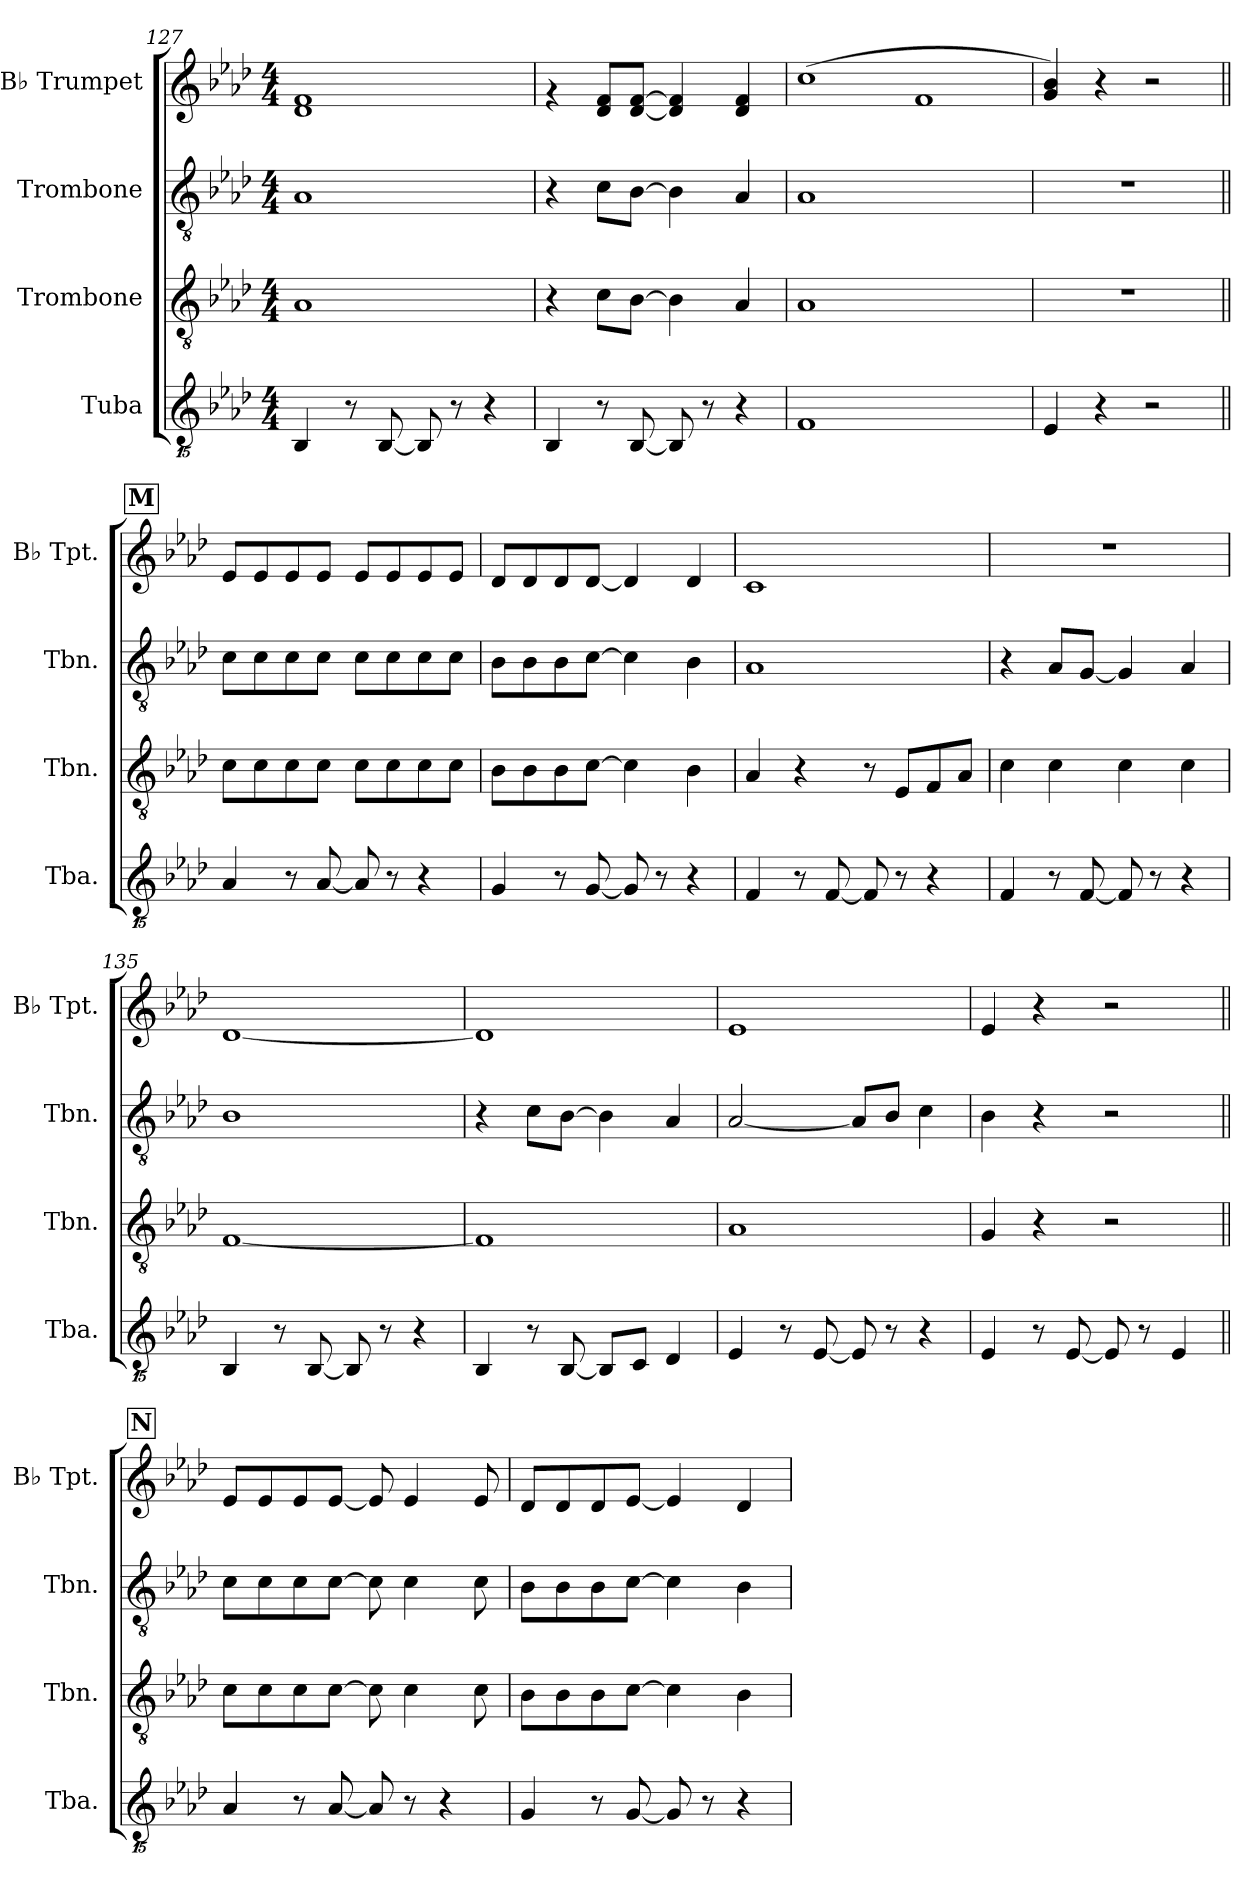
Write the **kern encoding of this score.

**kern	**kern	**kern	**kern
*part4	*part3	*part2	*part1
*staff4	*staff3	*staff2	*staff1
*I"Tuba	*I"Trombone	*I"Trombone	*I"B♭ Trumpet
*I'Tba.	*I'Tbn.	*I'Tbn.	*I'B♭ Tpt.
*clefGvv2	*clefGv2	*clefGv2	*clefG2
*k[b-e-a-d-]	*k[b-e-a-d-]	*k[b-e-a-d-]	*k[b-e-a-d-]
*M4/4	*M4/4	*M4/4	*M4/4
=127	=127	=127	=127
4BBB-	1A-	1A-	1d- 1f
8r	.	.	.
[8BBB-	.	.	.
8BBB-]	.	.	.
8r	.	.	.
4r	.	.	.
=128	=128	=128	=128
4BBB-	4r	4r	4rg
8r	8cL	8cL	8d- 8fL
[8BBB-	[8B-J	[8B-J	[8d- [8fJ
8BBB-]	4B-]	4B-]	4d-] 4f]
8r	.	.	.
4r	4A-	4A-	4d- 4f
=129	=129	=129	=129
1FF	1A-	1A-	(>1cc
1ryy	1ryy	1ryy	1f
=130	=130	=130	=130
4EE-	1r	1r	4g 4b-)
4r	.	.	4r
2r	.	.	2r
!!LO:REH:place=s1:a:B:fs=14:t=M
=131||	=131||	=131||	=131||
4AA-	8cL	8cL	8e-L
.	8c	8c	8e-
8r	8c	8c	8e-
[8AA-	8cJ	8cJ	8e-J
8AA-]	8cL	8cL	8e-L
8r	8c	8c	8e-
4r	8c	8c	8e-
.	8cJ	8cJ	8e-J
=132	=132	=132	=132
4GG	8B-L	8B-L	8d-L
.	8B-	8B-	8d-
8r	8B-	8B-	8d-
[8GG	[8cJ	[8cJ	[8d-J
8GG]	4c]	4c]	4d-]
8r	.	.	.
4r	4B-	4B-	4d-
=133	=133	=133	=133
4FF	4A-	1A-	1c
8r	4r	.	.
[8FF	.	.	.
8FF]	8r	.	.
8r	8E-L	.	.
4r	8F	.	.
.	8A-J	.	.
=134	=134	=134	=134
4FF	4c	4r	1r
8r	4c	8A-L	.
[8FF	.	[8GJ	.
8FF]	4c	4G]	.
8r	.	.	.
4r	4c	4A-	.
=135	=135	=135	=135
4BBB-	[1F	1B-	[1d-
8r	.	.	.
[8BBB-	.	.	.
8BBB-]	.	.	.
8r	.	.	.
4r	.	.	.
=136	=136	=136	=136
4BBB-	1F]	4r	1d-]
8r	.	8cL	.
[8BBB-	.	[8B-J	.
8BBB-L]	.	4B-]	.
8CCJ	.	.	.
4DD-	.	4A-	.
=137	=137	=137	=137
4EE-	1A-	[2A-	1e-
8r	.	.	.
[8EE-	.	.	.
8EE-]	.	8A-L]	.
8r	.	8B-J	.
4r	.	4c	.
=138	=138	=138	=138
4EE-	4G	4B-	4e-
8r	4r	4r	4r
[8EE-	.	.	.
8EE-]	2r	2r	2r
8r	.	.	.
4EE-	.	.	.
!!LO:REH:place=s1:a:B:fs=14:t=N
=139||	=139||	=139||	=139||
4AA-	8cL	8cL	8e-L
.	8c	8c	8e-
8r	8c	8c	8e-
[8AA-	[8cJ	[8cJ	[8e-J
8AA-]	8c]	8c]	8e-]
8r	4c	4c	4e-
4r	.	.	.
.	8c	8c	8e-
=140	=140	=140	=140
4GG	8B-L	8B-L	8d-L
.	8B-	8B-	8d-
8r	8B-	8B-	8d-
[8GG	[8cJ	[8cJ	[8e-J
8GG]	4c]	4c]	4e-]
8r	.	.	.
4r	4B-	4B-	4d-
=	=	=	=
*-	*-	*-	*-
